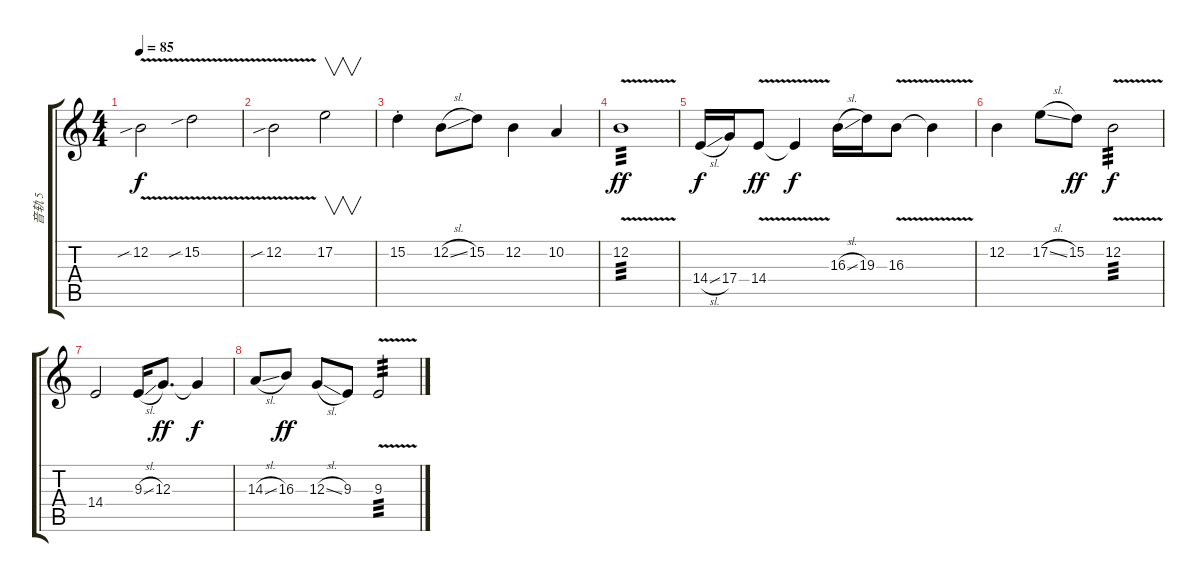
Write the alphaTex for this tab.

\track ("音轨 5" "音轨 5") {instrument orchestralharp}
\staff {score tabs}
\tuning (E4 B3 G3 D3 A2 E2) {hide}
\ts (4 4)
\tempo 85
\clef g2
\ks c
12.2{v sib}.2{dy f} 15.2{v sib}.2 |
12.2{v sib}.2 17.2.2{v} |
15.2{st}.4 12.2{sl}.8 15.2.8 12.2.4 10.2.4 |
12.2{v}.1{tp 3 dy ff} |
14.4{sl}.16{dy f} 17.4.16 14.4{v}.8{dy ff} 14.4{t}.4{dy f} 16.3{sl}.16 19.3.16 16.3{v}.8 16.3{t}.4 |
12.2.4 17.2{sl}.8 15.2.8{dy ff} 12.2{v}.2{tp 3 dy f} |
14.4.2 9.3{sl}.16 12.3.8{d dy ff} 12.3{t}.4{dy f} |
14.3{sl}.8 16.3.8{dy ff} 12.3{sl}.8 9.3.8 9.3{v}.2{tp 3}
